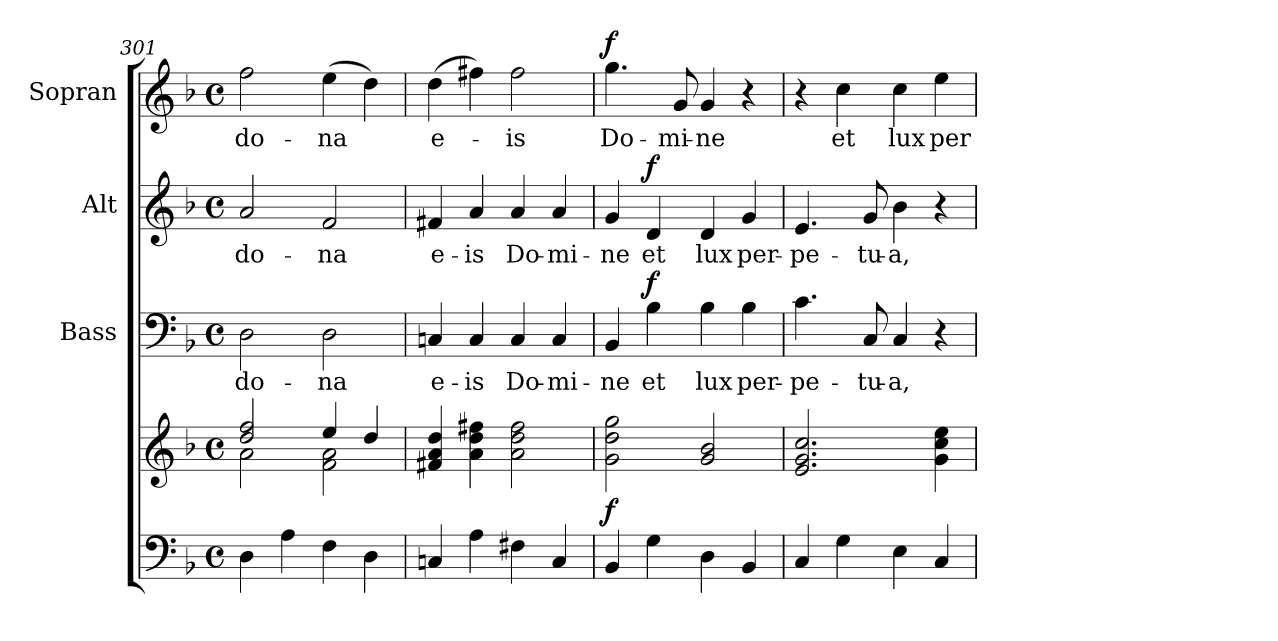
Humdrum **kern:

**kern	**kern	**dynam	**kern	**text	**dynam	**kern	**text	**dynam	**kern	**text	**dynam
*part4	*part4	*part4	*part3	*part3	*part3	*part2	*part2	*part2	*part1	*part1	*part1
*staff5	*staff4	*staff4/5	*staff3	*staff3	*staff3	*staff2	*staff2	*staff2	*staff1	*staff1	*staff1
*	*	*	*I"Bass	*	*	*I"Alt	*	*	*I"Sopran	*	*
*	*	*	*I'B.	*	*	*I'A.	*	*	*I'S.	*	*
*clefF4	*clefG2	*	*clefF4	*	*	*clefG2	*	*	*clefG2	*	*
*k[b-]	*k[b-]	*	*k[b-]	*	*	*k[b-]	*	*	*k[b-]	*	*
*F:	*F:	*	*F:	*	*	*F:	*	*	*F:	*	*
*M4/4	*M4/4	*	*M4/4	*	*	*M4/4	*	*	*M4/4	*	*
*met(c)	*met(c)	*	*met(c)	*	*	*met(c)	*	*	*met(c)	*	*
=301	=301	=301	=301	=301	=301	=301	=301	=301	=301	=301	=301
*	*^	*	*	*	*	*	*	*	*	*	*
!	!	!	!	!	!LO:LY:b	!	!	!LO:LY:b	!	!	!LO:LY:b	!
4D\	2dd/ 2ff/	2a\	.	2D\	do-	.	2a/	do-	.	2ff\	do-	.
4A\	.	.	.	.	.	.	.	.	.	.	.	.
!	!	!	!	!	!LO:LY:b	!	!	!LO:LY:b	!	!	!LO:LY:b	!
4F\	4ee/	2f\ 2a\	.	2D\	-na	.	2f/	-na	.	(>4ee\	-na	.
4D\	4dd/	.	.	.	.	.	.	.	.	4dd\)	.	.
*	*v	*v	*	*	*	*	*	*	*	*	*	*
=302	=302	=302	=302	=302	=302	=302	=302	=302	=302	=302	=302
!	!	!	!	!LO:LY:b	!	!	!LO:LY:b	!	!	!LO:LY:b	!
4Cn/	4f#X/ 4a/ 4dd/	.	4Cn/	e-	.	4f#X/	e-	.	(>4dd\	e-	.
!	!	!	!	!LO:LY:b	!	!	!LO:LY:b	!	!	!	!
4A\	4a\ 4dd\ 4ff#X\	.	4C/	-is	.	4a/	-is	.	4ff#X\)	.	.
!	!	!	!	!LO:LY:b	!	!	!LO:LY:b	!	!	!LO:LY:b	!
4F#X\	2a\ 2dd\ 2ff#\	.	4C/	Do-	.	4a/	Do-	.	2ff#\	-is	.
!	!	!	!	!LO:LY:b	!	!	!LO:LY:b	!	!	!	!
4C/	.	.	4C/	-mi-	.	4a/	-mi-	.	.	.	.
!!LO:PB:g=z
=303	=303	=303	=303	=303	=303	=303	=303	=303	=303	=303	=303
!	!	!LO:DY:a=2	!	!LO:LY:b	!	!	!LO:LY:b	!	!	!LO:LY:b	!LO:DY:a
4BB-/	2g\ 2dd\ 2gg\	f	4BB-/	-ne	.	4g/	-ne	.	4.gg\	Do-	f
!	!	!	!	!LO:LY:b	!LO:DY:a	!	!LO:LY:b	!LO:DY:a	!	!	!
4G\	.	.	4B-\	et	f	4d/	et	f	.	.	.
!	!	!	!	!	!	!	!	!	!	!LO:LY:b	!
.	.	.	.	.	.	.	.	.	8g/	-mi-	.
!	!	!	!	!LO:LY:b	!	!	!LO:LY:b	!	!	!LO:LY:b	!
4D\	2g/ 2b-/	.	4B-\	lux	.	4d/	lux	.	4g/	-ne	.
!	!	!	!	!LO:LY:b	!	!	!LO:LY:b	!	!	!	!
4BB-/	.	.	4B-\	per-	.	4g/	per-	.	4r	.	.
=304	=304	=304	=304	=304	=304	=304	=304	=304	=304	=304	=304
!	!	!	!	!LO:LY:b	!	!	!LO:LY:b	!	!	!	!
4C/	2.e/ 2.g/ 2.cc/	.	4.c\	-pe-	.	4.e/	-pe-	.	4r	.	.
!	!	!	!	!	!	!	!	!	!	!LO:LY:b	!
4G\	.	.	.	.	.	.	.	.	4cc\	et	.
!	!	!	!	!LO:LY:b	!	!	!LO:LY:b	!	!	!	!
.	.	.	8C/	-tu-	.	8g/	-tu-	.	.	.	.
!	!	!	!	!LO:LY:b	!	!	!LO:LY:b	!	!	!LO:LY:b	!
4E\	.	.	4C/	-a,	.	4b-\	-a,	.	4cc\	lux	.
!	!	!	!	!	!	!	!	!	!	!LO:LY:b	!
4C/	4g\ 4cc\ 4ee\	.	4r	.	.	4r	.	.	4ee\	per-	.
=	=	=	=	=	=	=	=	=	=	=	=
*-	*-	*-	*-	*-	*-	*-	*-	*-	*-	*-	*-
